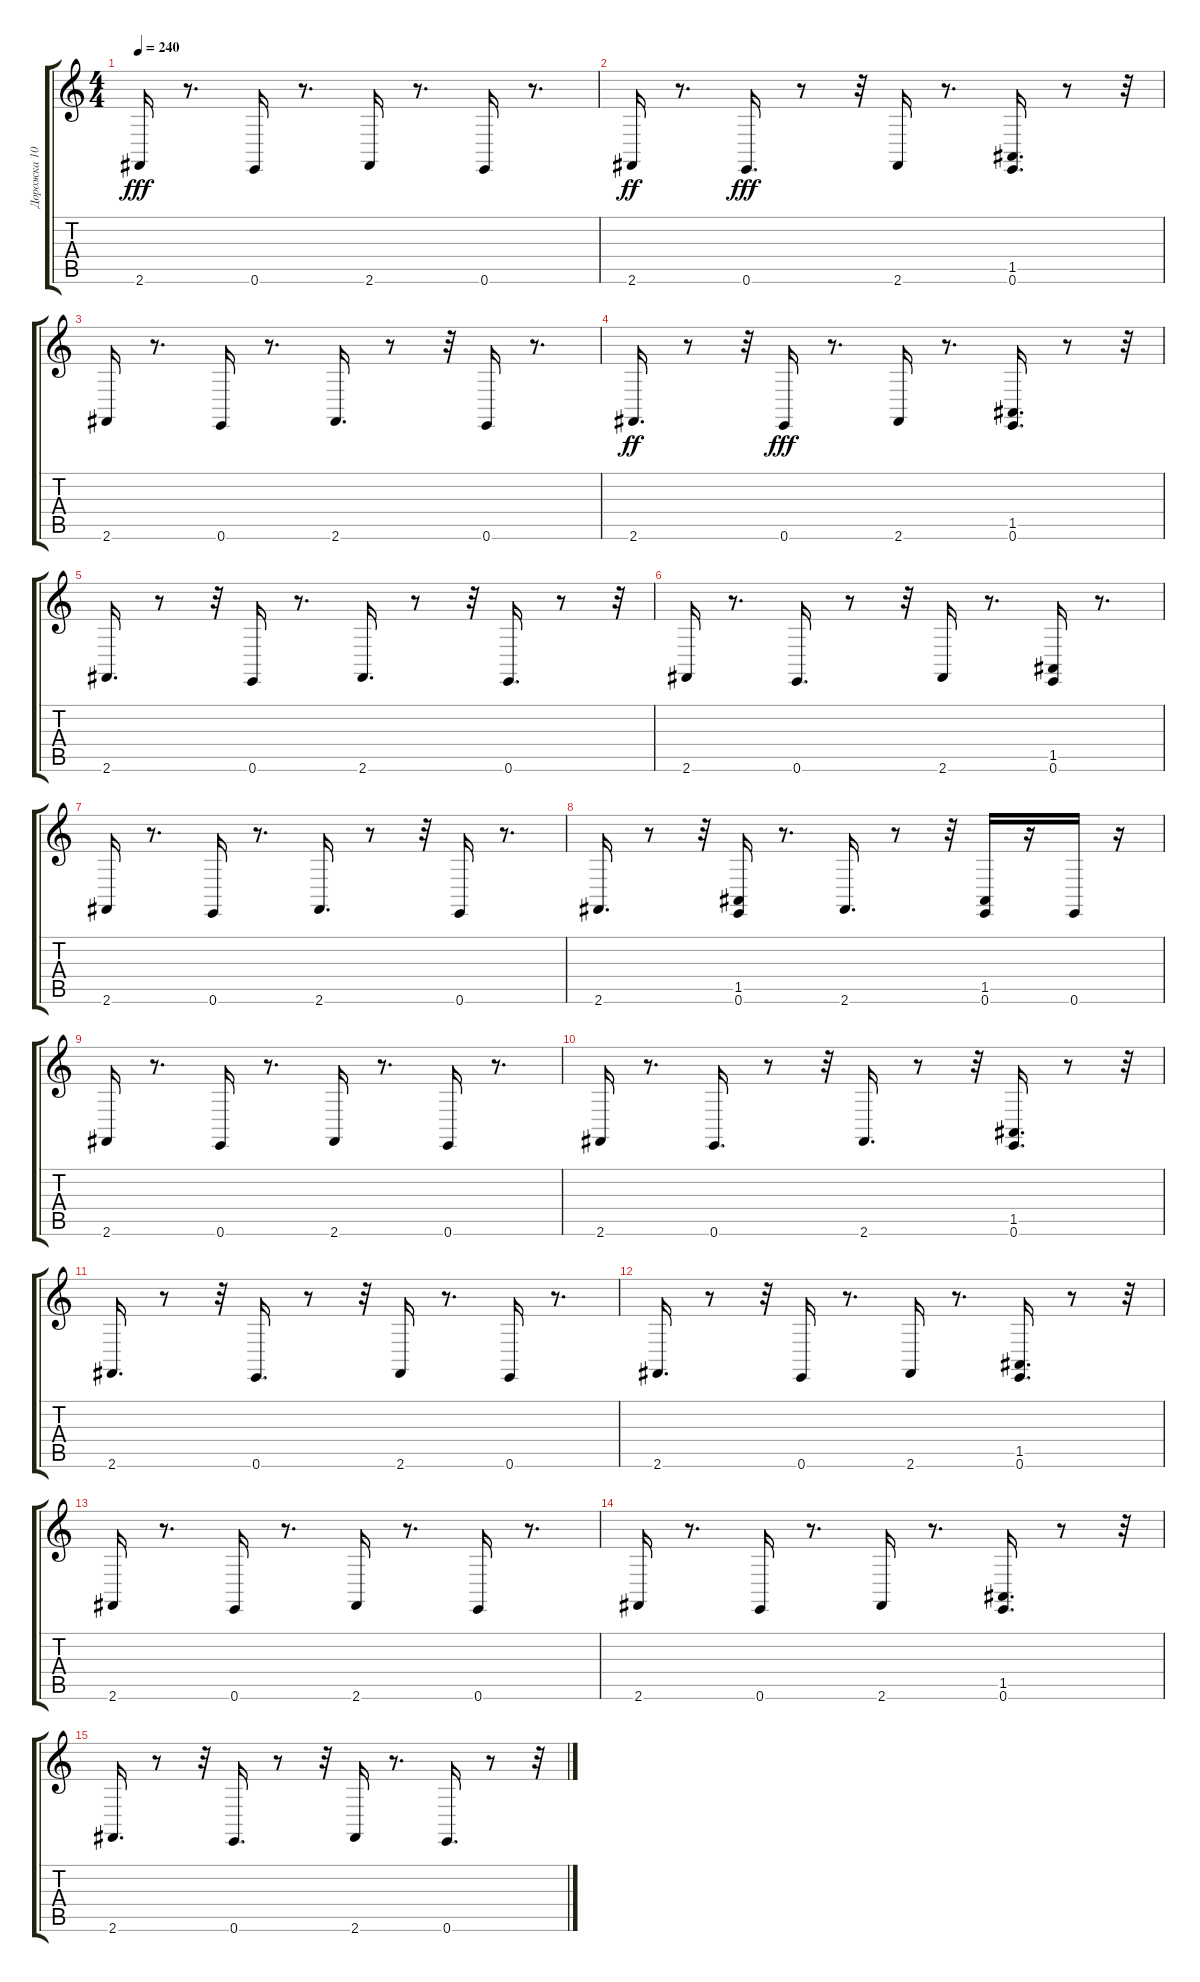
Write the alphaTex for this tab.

\track ("Дорожка 10" "Дорожка 10") {instrument acousticgrandpiano}
\staff {score tabs}
\tuning (E4 B3 G3 D3 A2 E2) {hide}
\ts (4 4)
\tempo 240
\clef g2
\ks c
2.6.16{dy fff} r.8{d} 0.6.16 r.8{d} 2.6.16 r.8{d} 0.6.16 r.8{d} |
2.6.16{dy ff} r.8{d} 0.6.16{d dy fff} r.8 r.32 2.6.16 r.8{d} (1.5 0.6).16{d} r.8 r.32 |
2.6.16 r.8{d} 0.6.16 r.8{d} 2.6.16{d} r.8 r.32 0.6.16 r.8{d} |
2.6.16{d dy ff} r.8 r.32 0.6.16{dy fff} r.8{d} 2.6.16 r.8{d} (1.5 0.6).16{d} r.8 r.32 |
2.6.16{d} r.8 r.32 0.6.16 r.8{d} 2.6.16{d} r.8 r.32 0.6.16{d} r.8 r.32 |
2.6.16 r.8{d} 0.6.16{d} r.8 r.32 2.6.16 r.8{d} (1.5 0.6).16 r.8{d} |
2.6.16 r.8{d} 0.6.16 r.8{d} 2.6.16{d} r.8 r.32 0.6.16 r.8{d} |
2.6.16{d} r.8 r.32 (1.5 0.6).16 r.8{d} 2.6.16{d} r.8 r.32 (1.5 0.6).16 r.16 0.6.16 r.16 |
2.6.16 r.8{d} 0.6.16 r.8{d} 2.6.16 r.8{d} 0.6.16 r.8{d} |
2.6.16 r.8{d} 0.6.16{d} r.8 r.32 2.6.16{d} r.8 r.32 (1.5 0.6).16{d} r.8 r.32 |
2.6.16{d} r.8 r.32 0.6.16{d} r.8 r.32 2.6.16 r.8{d} 0.6.16 r.8{d} |
2.6.16{d} r.8 r.32 0.6.16 r.8{d} 2.6.16 r.8{d} (1.5 0.6).16{d} r.8 r.32 |
2.6.16 r.8{d} 0.6.16 r.8{d} 2.6.16 r.8{d} 0.6.16 r.8{d} |
2.6.16 r.8{d} 0.6.16 r.8{d} 2.6.16 r.8{d} (1.5 0.6).16{d} r.8 r.32 |
2.6.16{d} r.8 r.32 0.6.16{d} r.8 r.32 2.6.16 r.8{d} 0.6.16{d} r.8 r.32
